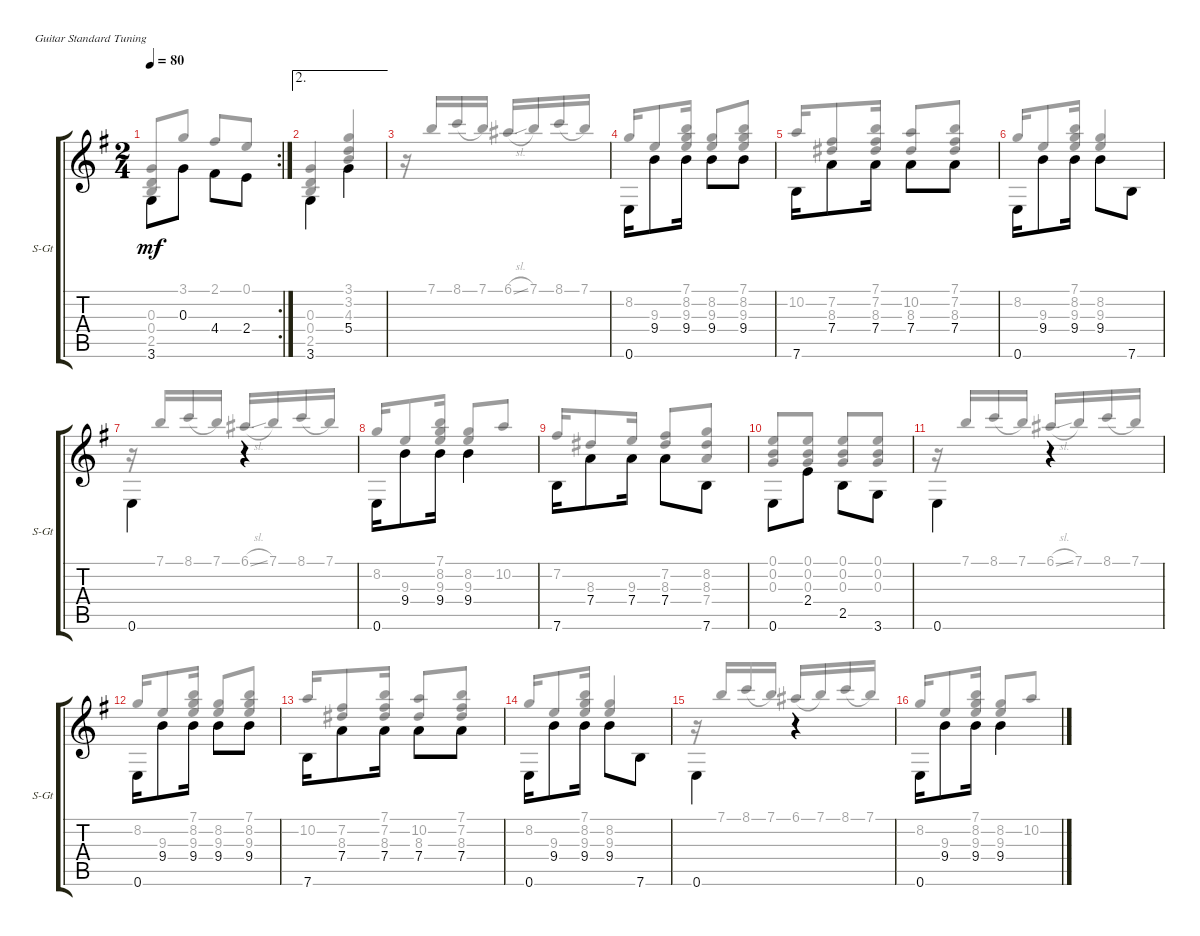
\defaultSystemsLayout 4
\bracketExtendMode groupsimilarinstruments
\useSystemSignSeparator
\singleTrackTrackNamePolicy allsystems
\multiTrackTrackNamePolicy allsystems
\firstSystemTrackNameOrientation horizontal
\otherSystemsTrackNameOrientation horizontal
\track ("Steel Guitar" "S-Gt") {instrument acousticguitarsteel}
\staff {score tabs}
\tuning (E4 B3 G3 D3 A2 E2)
\voice
\rc 2
\ts (2 4)
\tempo 80
\clef g2
\ks eminor
3.6.8{dy mf beam invert} 0.3.8 4.4.8{beam invert} 2.4.8 |
\ae 2
3.6.4{beam invert} 5.4.4{beam invert} |
|
0.6.16{beam invert} 9.4.8{beam invert} 9.4.16{beam invert} 9.4.8 9.4.8{beam invert} |
7.6.16{beam invert} 7.4.8{beam invert} 7.4.16{beam invert} 7.4.8 7.4.8{beam invert} |
0.6.16{beam invert} 9.4.8{beam invert} 9.4.16{beam invert} 9.4.8 7.6.8{beam invert} |
0.6.4{beam invert} r.4{beam invert} |
0.6.16 9.4.8 9.4.16{beam invert} 9.4.4{beam invert} |
7.6.16 7.4.8 7.4.16{beam invert} 7.4.8 7.6.8{beam invert} |
0.6.8 2.4.8{beam invert} 2.5.8 3.6.8{beam invert} |
0.6.4{beam invert} r.4 |
0.6.16 9.4.8 9.4.16{beam invert} 9.4.8{beam invert} 9.4.8 |
7.6.16 7.4.8 7.4.16{beam invert} 7.4.8 7.4.8{beam invert} |
0.6.16{beam invert} 9.4.8 9.4.16 9.4.8 7.6.8{beam invert} |
0.6.4{beam invert} r.4 |
0.6.16 9.4.8{beam invert} 9.4.16 9.4.4{beam invert}
\voice
\clef g2
\ottava regular
\simile none
\ks eminor
(2.5 0.4 0.3).8{dy mf beam invert} 3.1.8 2.1.8{beam invert} 0.1.8 |
(2.5 0.4 0.3).4{beam invert} (4.3 3.2 3.1).4{beam invert} |
r.16 7.1.16{beam invert} 8.1.16{legatoorigin} 7.1.16 6.1{sl}.16 7.1.16{beam invert} 8.1.16{legatoorigin} 7.1.16 |
8.2.16{beam invert} 9.3.8 (9.3 8.2 7.1).16 (8.2 9.3).8{beam invert} (9.3 8.2 7.1).8 |
10.2.16 (8.3 7.2).8{beam invert} (7.1 7.2 8.3).16 (8.3 10.2).8{beam invert} (8.3 7.2 7.1).8 |
8.2.16 9.3.8{beam invert} (7.1 8.2 9.3).16 (9.3 8.2).4{beam invert} |
r.16 7.1.16{beam invert} 8.1.16{legatoorigin} 7.1.16 6.1{sl}.16{beam invert} 7.1.16 8.1.16{legatoorigin} 7.1.16 |
8.2.16{beam invert} 9.3.8{beam invert} (7.1 8.2 9.3).16{beam invert} (9.3 8.2).8{beam invert} 10.2.8 |
7.2.16{beam invert} 8.3.8{beam invert} 9.3.16{beam invert} (8.3 7.2).8{beam invert} (8.3 8.2 7.4).8 |
(0.3 0.2 0.1).8{beam invert} (0.1 0.2 0.3).8 (0.3 0.2 0.1).8 (0.1 0.2 0.3).8{beam invert} |
r.16{beam invert} 7.1.16{beam invert} 8.1.16{legatoorigin beam invert} 7.1.16{beam invert} 6.1{sl}.16{beam invert} 7.1.16{beam invert} 8.1.16{legatoorigin} 7.1.16{beam invert} |
8.2.16{beam invert} 9.3.8{beam invert} (9.3 8.2 7.1).16{beam invert} (8.2 9.3).8{beam invert} (9.3 8.2 7.1).8 |
10.2.16{beam invert} (8.3 7.2).8{beam invert} (8.3 7.2 7.1).16{beam invert} (8.3 10.2).8{beam invert} (8.3 7.1 7.2).8 |
8.2.16{beam invert} 9.3.8 (7.1 8.2 9.3).16 (9.3 8.2).4{beam invert} |
r.16 7.1.16{beam invert} 8.1.16{legatoorigin} 7.1.16 6.1.16{legatoorigin beam invert} 7.1.16 8.1.16{legatoorigin} 7.1.16 |
8.2.16{beam invert} 9.3.8 (7.1 8.2 9.3).16 (9.3 8.2).8 10.2.8{beam invert}
